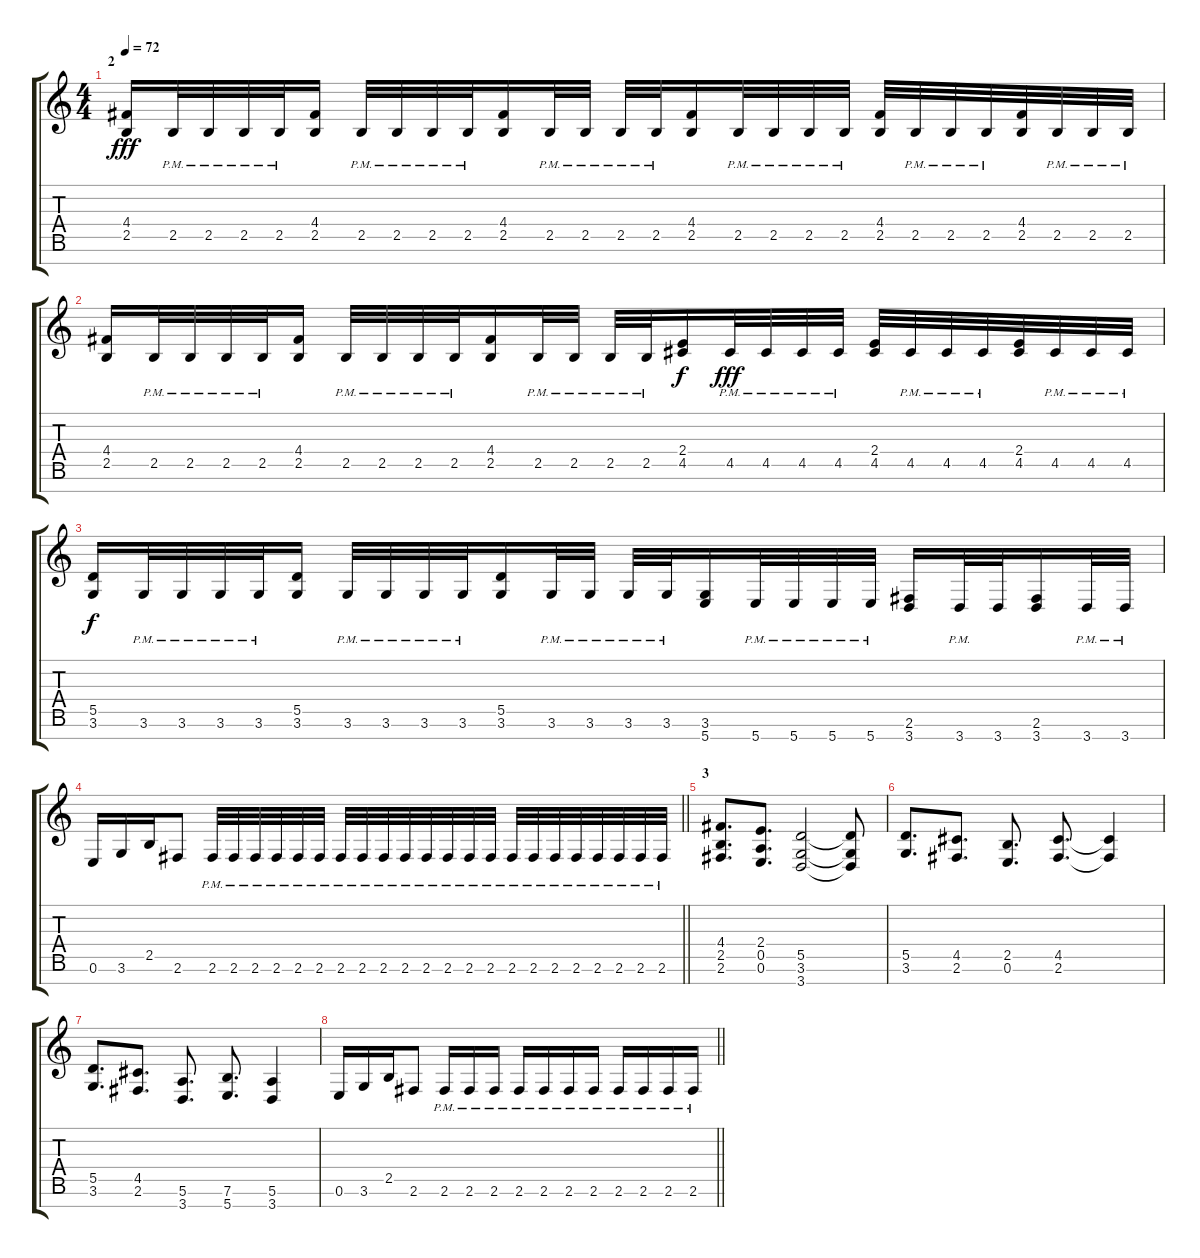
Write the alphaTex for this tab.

\track "" {instrument overdrivenguitar}
\staff {score tabs}
\tuning (E4 B3 G3 D3 A2 E2 B1) {hide}
\ts (4 4)
\section ("" "2")
\tempo 72
\clef g2
\ks c
(4.4 2.5).16{dy fff volume 11 balance 0} 2.5{pm}.32 2.5{pm}.32 2.5{pm}.32 2.5{pm}.32 (4.4 2.5).16 2.5{pm}.32 2.5{pm}.32 2.5{pm}.32 2.5{pm}.32 (4.4 2.5).16 2.5{pm}.32 2.5{pm}.32 2.5{pm}.32 2.5{pm}.32 (4.4 2.5).16 2.5{pm}.32 2.5{pm}.32 2.5{pm}.32 2.5{pm}.32 (4.4 2.5).32 2.5{pm}.32 2.5{pm}.32 2.5{pm}.32 (4.4 2.5).32 2.5{pm}.32 2.5{pm}.32 2.5{pm}.32 |
(4.4 2.5).16 2.5{pm}.32 2.5{pm}.32 2.5{pm}.32 2.5{pm}.32 (4.4 2.5).16 2.5{pm}.32 2.5{pm}.32 2.5{pm}.32 2.5{pm}.32 (4.4 2.5).16 2.5{pm}.32 2.5{pm}.32 2.5{pm}.32 2.5{pm}.32 (2.4 4.5).16{dy f} 4.5{pm}.32{dy fff} 4.5{pm}.32 4.5{pm}.32 4.5{pm}.32 (2.4 4.5).32 4.5{pm}.32 4.5{pm}.32 4.5{pm}.32 (2.4 4.5).32 4.5{pm}.32 4.5{pm}.32 4.5{pm}.32 |
(5.5 3.6).16{dy f} 3.6{pm}.32 3.6{pm}.32 3.6{pm}.32 3.6{pm}.32 (5.5 3.6).16 3.6{pm}.32 3.6{pm}.32 3.6{pm}.32 3.6{pm}.32 (5.5 3.6).16 3.6{pm}.32 3.6{pm}.32 3.6{pm}.32 3.6{pm}.32 (3.6 5.7).16 5.7{pm}.32 5.7{pm}.32 5.7{pm}.32 5.7{pm}.32 (2.6 3.7).16 3.7{pm}.32 3.7.32 (2.6 3.7).16 3.7{pm}.32 3.7{pm}.32 |
\barLineRight lightlight
0.6.16 3.6.16 2.5.16 2.6.8 2.6{pm}.32{volume 8 balance 8} 2.6{pm}.32 2.6{pm}.32 2.6{pm}.32 2.6{pm}.32 2.6{pm}.32 2.6{pm}.32 2.6{pm}.32 2.6{pm}.32 2.6{pm}.32 2.6{pm}.32 2.6{pm}.32 2.6{pm}.32 2.6{pm}.32 2.6{pm}.32 2.6{pm}.32 2.6{pm}.32 2.6{pm}.32 2.6{pm}.32 2.6{pm}.32 2.6{pm}.32 2.6{pm}.32 |
\section ("" "3")
(4.4 2.5 2.6).8{d balance 0} (2.4 0.5 0.6).8{d} (5.5 3.6 3.7).2 (5.5{t} 3.6{t} 3.7{t}).8 |
(5.5 3.6).8{d balance 8} (4.5 2.6).8{d} (2.5 0.6).8{d} (4.5 2.6).8{d} (4.5{t} 2.6{t}).4 |
(5.5 3.6).8{d} (4.5 2.6).8{d} (5.6 3.7).8{d} (7.6 5.7).8{d} (5.6 3.7).4 |
\barLineRight lightlight
0.6.16 3.6.16 2.5.16 2.6.8 2.6{pm}.16{volume 8 balance 8} 2.6{pm}.16 2.6{pm}.16 2.6{pm}.16 2.6{pm}.16 2.6{pm}.16 2.6{pm}.16 2.6{pm}.16 2.6{pm}.16 2.6{pm}.16 2.6{pm}.16
